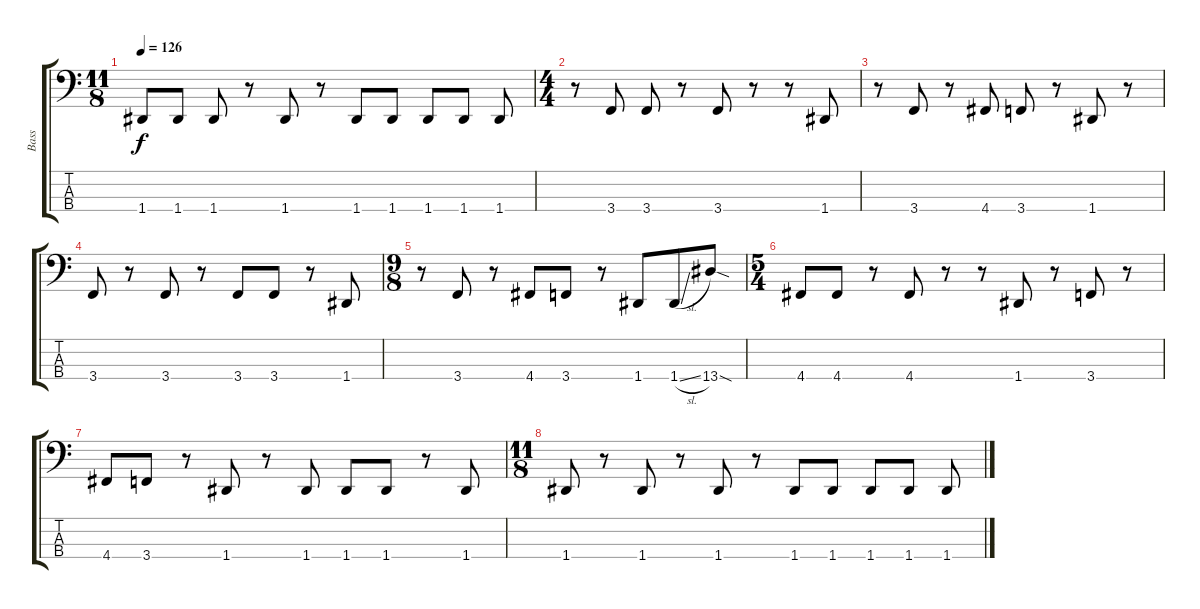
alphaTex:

\track ("Bass" "Bass") {instrument electricbasspick}
\staff {score tabs}
\tuning (G2 D2 A1 D1) {hide}
\ts (11 8)
\tempo 126
\clef f4
\ks c
1.4.8{dy f} 1.4.8 1.4.8 r.8 1.4.8 r.8 1.4.8 1.4.8 1.4.8 1.4.8 1.4.8 |
\ts (4 4)
r.8 3.4.8 3.4.8 r.8 3.4.8 r.8 r.8 1.4.8 |
r.8 3.4.8 r.8 4.4.8 3.4.8 r.8 1.4.8 r.8 |
3.4.8 r.8 3.4.8 r.8 3.4.8 3.4.8 r.8 1.4.8 |
\ts (9 8)
r.8 3.4.8 r.8 4.4.8 3.4.8 r.8 1.4.8 1.4{sl}.8 13.4{sod}.8 |
\ts (5 4)
4.4.8 4.4.8 r.8 4.4.8 r.8 r.8 1.4.8 r.8 3.4.8 r.8 |
4.4.8 3.4.8 r.8 1.4.8 r.8 1.4.8 1.4.8 1.4.8 r.8 1.4.8 |
\ts (11 8)
1.4.8 r.8 1.4.8 r.8 1.4.8 r.8 1.4.8 1.4.8 1.4.8 1.4.8 1.4.8
